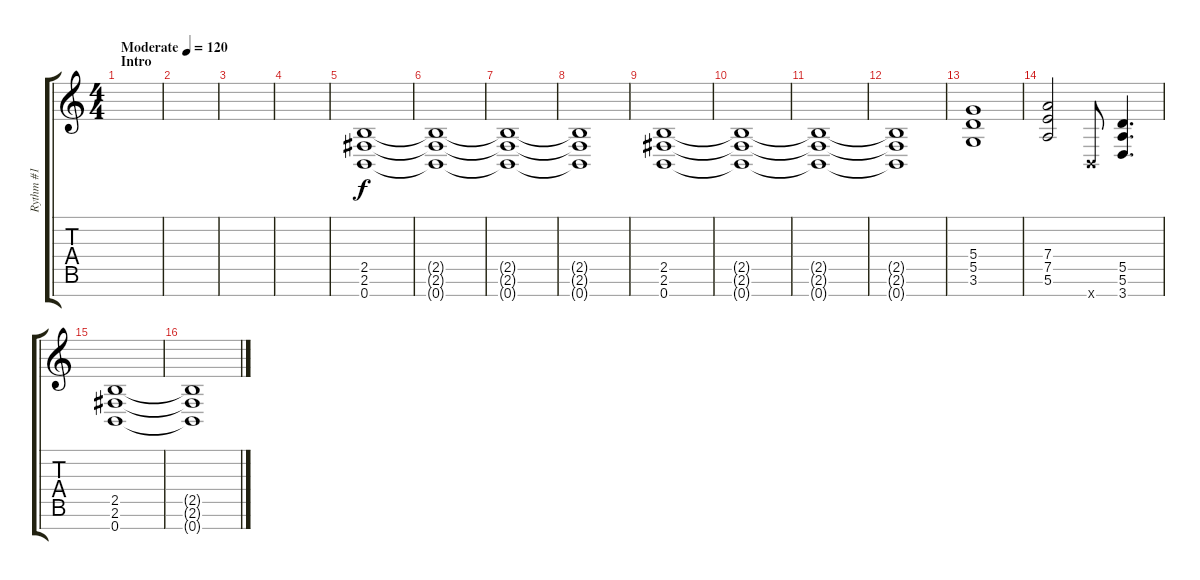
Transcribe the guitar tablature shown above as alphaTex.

\track ("Rythm #1" "Rythm #1") {instrument distortionguitar}
\staff {score tabs}
\tuning (E4 B3 G3 D3 A2 E2 B1) {hide}
\ts (4 4)
\section ("" "Intro")
\tempo (120 "Moderate")
\clef g2
\ks c
|
|
|
|
(2.5 2.6 0.7).1 |
(2.5{t} 2.6{t} 0.7{t}).1 |
(2.5{t} 2.6{t} 0.7{t}).1 |
(2.5{t} 2.6{t} 0.7{t}).1 |
(2.5 2.6 0.7).1 |
(2.5{t} 2.6{t} 0.7{t}).1 |
(2.5{t} 2.6{t} 0.7{t}).1 |
(2.5{t} 2.6{t} 0.7{t}).1 |
(5.4 5.5 3.6).1 |
(7.4 7.5 5.6).2 0.7{x}.8 (5.5 5.6 3.7).4{d} |
(2.5 2.6 0.7).1 |
(2.5{t} 2.6{t} 0.7{t}).1
